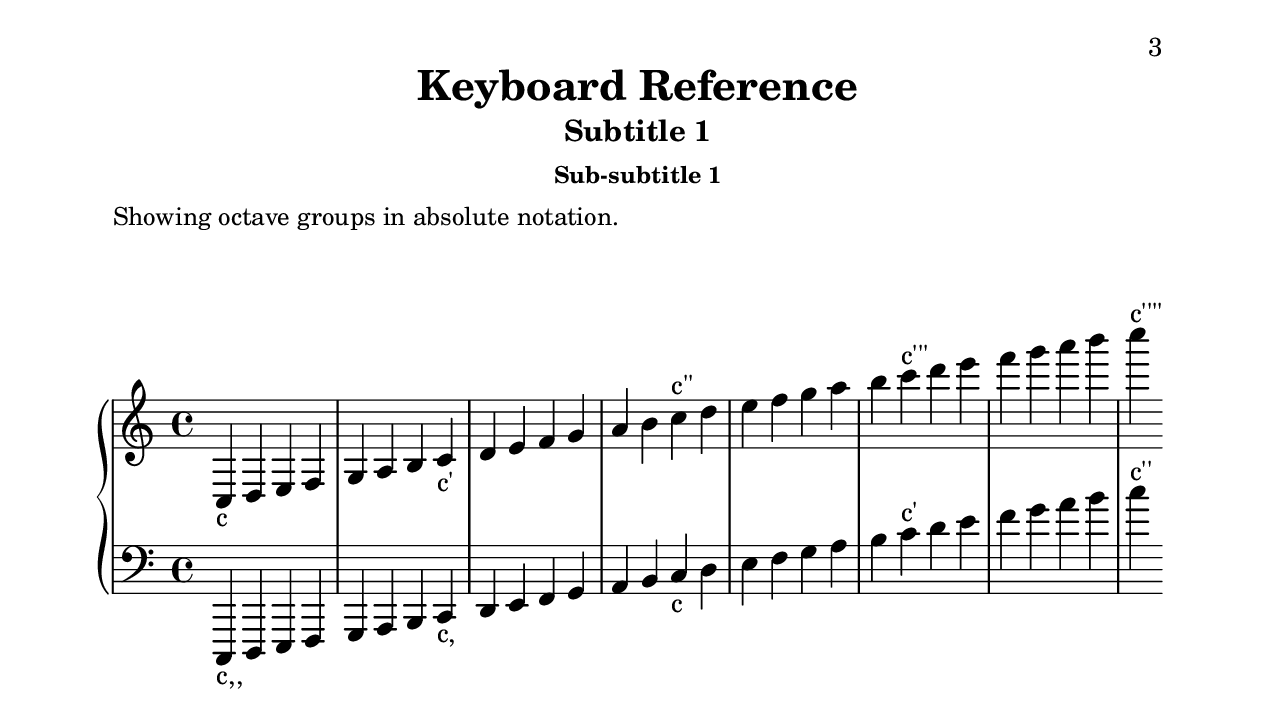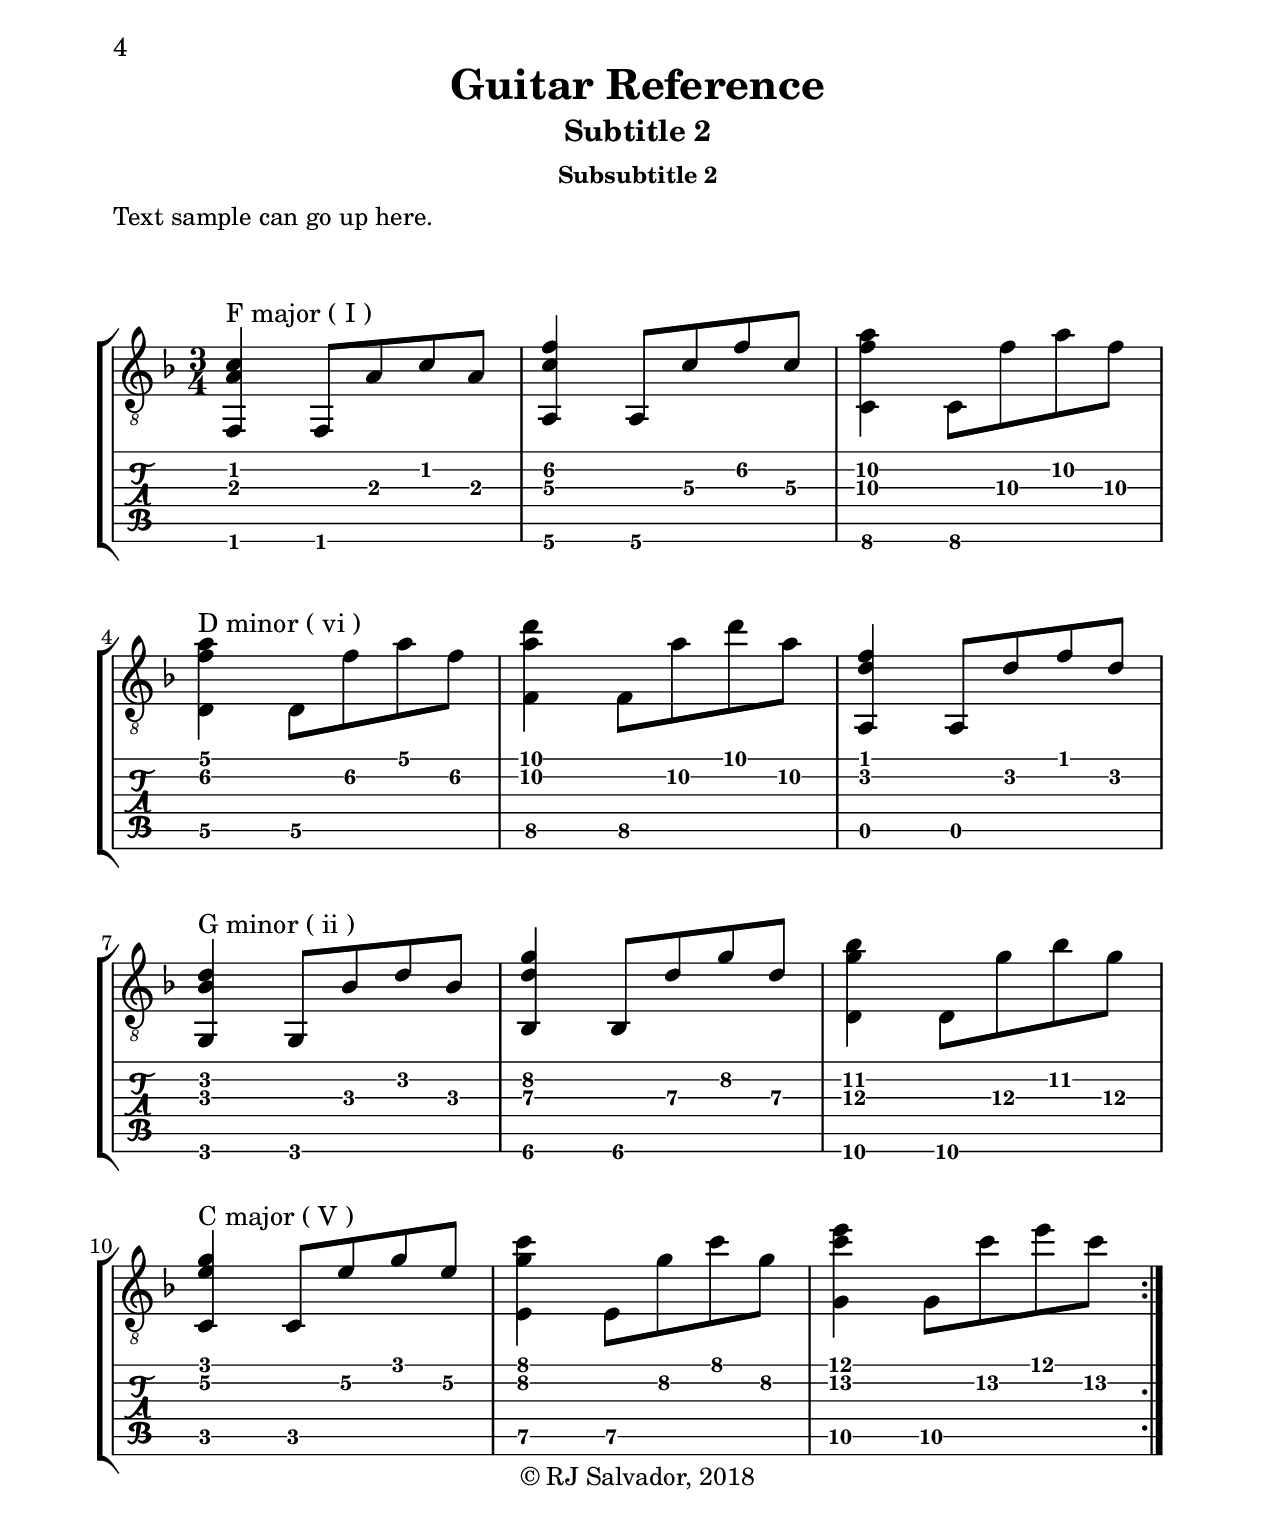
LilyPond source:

\version "2.18.2"
\language "english"

% File includes
% Used here for including files that store pre-defined variables
authorName = "RJ Salvador"
authorEmail = "rjsalvadorr@gmail.com"

guitarExample = {
  \clef "treble_8"
  \time 3/4
  \key f \major

  <f, a c'>4^"F major ( I )" f,8[ a c' a]

  <a, c' f'>4 a,8 c' f' c'

  <c f' a'>4 c8 f' a' f' \break


  <d f' a'>4^"D minor ( vi )" d8 f' a' f'

  <f a' d''>4 f8 a' d'' a'

  <a, d' f'>4 a,8 d' f' d' \break


  <g, bf d'>4^"G minor ( ii )" g,8 bf d' bf

  <bf, d' g'>4 bf,8 d' g' d'

  <d g' bf'>4 d8 g' bf' g' \break


  <c e' g'>4^"C major ( V )" c8 e' g' e'

  <e g' c''>4 e8 g' c'' g'

  <g c'' e''>4 g8 c'' e'' c'' \break

  \bar ":|."
}

guitarExampleTab = {
  \time 3/4

  <f, a c'>4 f,8 a c' a

  <a,\6 c'\3 f'\2>4 a,8\6 c'\3 f'\2 c'\3

  <c\6 f'\3 a'\2>4 c8\6 f'\3 a'\2 f'\3


  <d\5 f'\2 a'\1>4 d8\5 f'\2 a'\1 f'\2

  <f\5 a'\2 d''\1>4 f8\5 a'\2 d''\1 a'\2

  <a,\5 d'\2 f'\1>4 a,8\5 d'\2 f'\1 d'\2


  <g, bf d'>4 g,8 bf d' bf

  <bf,\6 d'\3 g'\2>4 bf,8\6 d'\3 g'\2 d'\3

  <d\6 g'\3 bf'\2>4 d8\6 g'\3 bf'\2 g'\3


  <c e' g'>4 c8 e'\2 g' e'\2

  <e\5 g'\2 c''\1>4 e8\5 g'\2 c''\1 g'\2

  <g\5 c''\2 e''\1>4 g8\5 c''\2 e''\1 c''\2
}

trebleStaffReference = {
  \clef "treble"
  \time 4/4
  \key c \major

  c4_"c" d e f g a b
  c'_"c'" d' e' f' g' a' b'
  c''^"c''" d'' e'' f'' g'' a'' b''
  c'''^"c'''" d''' e''' f''' g''' a''' b'''
  c''''^"c''''"
}

bassStaffReference = {
  \clef "bass"
  \time 4/4
  \key c \major

  c,,4_"c,," d,, e,, f,, g,, a,, b,,
  c,_"c," d, e, f, g, a, b,
  c_"c" d e f g a b
  c'^"c'" d' e' f' g' a' b'
  c''^"c''"
}


% Global header variables
% Can be overriden in \book and \bookpart blocks
\header {
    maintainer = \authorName
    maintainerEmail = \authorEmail
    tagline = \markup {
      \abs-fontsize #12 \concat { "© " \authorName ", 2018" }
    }
}

% Global paper variables.
% Can be overriden in \book and \bookpart blocks
\paper {
    #(set-paper-size "letter")
    top-margin = 0.66\in
    left-margin = 0.75\in
    right-margin = 0.75\in
    bottom-margin = 0.66\in
}

#(set-global-staff-size 23)



%%%%%%%%%%%%%%%%%%%%%%%%%%%%%%%%%%%%%%%%%%%%%%%%%%%%%%%%%%%%%%%%%%%%%%%%%%%%%%%
%%%%%%%%%% SCORE
%%%%%%%%%%%%%%%%%%%%%%%%%%%%%%%%%%%%%%%%%%%%%%%%%%%%%%%%%%%%%%%%%%%%%%%%%%%%%%%

\book {

  % Books can have multiple \bookparts, which can have their own
  % \header and \paper settings.
  \bookpart {
    \header {
      title = "Lilypond Reference"
      subtitle = "Showing how it's done!"
    }

    \paper {
      % This first variable controls the distance between the top of page
      % and the title/subtitle.
      top-markup-spacing.basic-distance = #20
      left-margin = 1.5\in
      right-margin = 1.5\in
    }

    \markup {
      \fill-line {
        \center-column {
          \hspace #0
          \hspace #0
          \wordwrap {
            "This a living document, showing how the lilypond syntax works in actual use."
          }
        }
      }
    }
  }

  \bookpart {
    \paper {
      indent = 0\mm
      print-page-number = false

      top-margin = 1.5\in
      left-margin = 1.75\in
      right-margin = 1.75\in
      bottom-margin = 1.5\in

      tocTitleMarkup = \markup \huge \bold \column {
        \fill-line { \null "Table of Contents" \null }
        \hspace #1
      }
      tocItemMarkup = \tocItemWithDotsMarkup
    }

    \markuplist \table-of-contents
  }

  \bookpart {
    \tocItem \markup { "Keyboard Reference" }
    \header {
      title = "Keyboard Reference"
      subtitle = "Subtitle 1"
      subsubtitle = "Sub-subtitle 1"
    }
    \paper {
      % Controls spacing between systems/staff-groups
      system-system-spacing.basic-distance = #16
    }

    \markup {
      \column {
        \hspace #0
        \wordwrap \abs-fontsize #12 {
          "Showing octave groups in absolute notation."
        }
        \hspace #0
        \hspace #0
      }
    }

    \score {
      \layout {
        indent = 0.0\cm
      }

      \new PianoStaff <<
        \new Staff = "pianoTreble" <<
          \trebleStaffReference
        >>
        \new Staff = "pianoBass" <<
          \bassStaffReference
        >>
      >>
    }
  }

  \bookpart {
    \tocItem \markup { "Guitar Reference" }
    \header {
      title = "Guitar Reference"
      subtitle = "Subtitle 2"
      subsubtitle = "Subsubtitle 2"
    }
    \paper {
      system-system-spacing.basic-distance = #16
    }

    \markup {
      \column {
        \hspace #0
        \wordwrap \abs-fontsize #12 {
          Text sample can go up here.
        }
        \hspace #0
        \hspace #0
      }
    }

    \score {
      \layout {
        \omit Voice.StringNumber
        indent = 0.0\cm
      }

      \new StaffGroup <<
        \new Staff <<
          \guitarExample
        >>
        \new TabStaff <<
          \set TabStaff.restrainOpenStrings = ##t
          \guitarExampleTab
        >>
      >>
    }
  }
}
